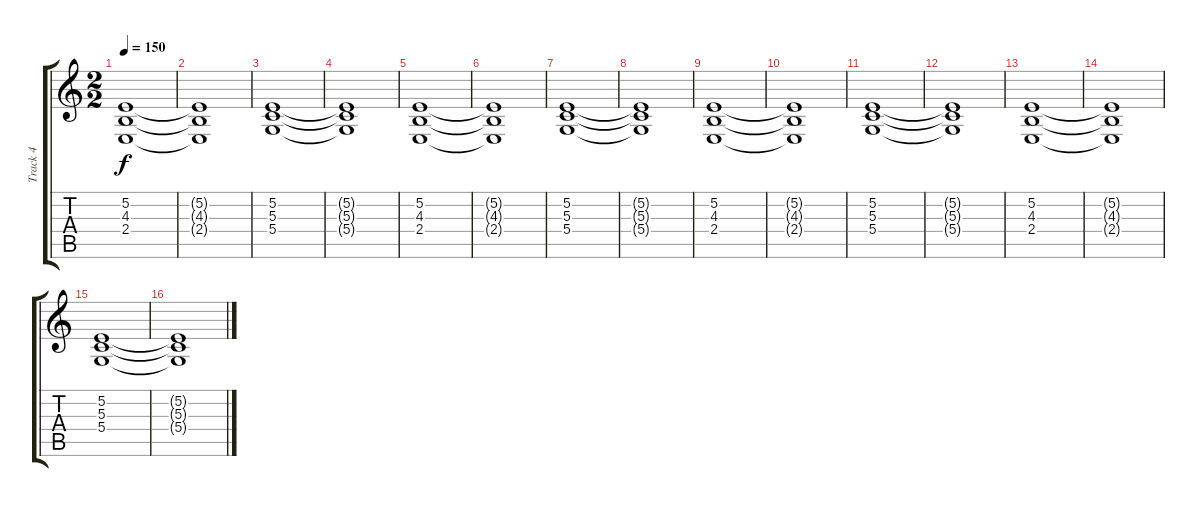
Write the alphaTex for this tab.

\track ("Track 4" "Track 4") {instrument lead6voice}
\staff {score tabs}
\tuning (E4 B3 G3 D3 A2 E2) {hide}
\ts (2 2)
\tempo 150
\clef g2
\ks c
(5.2 4.3 2.4).1{dy f} |
(5.2{t} 4.3{t} 2.4{t}).1 |
(5.2 5.3 5.4).1 |
(5.2{t} 5.3{t} 5.4{t}).1 |
(5.2 4.3 2.4).1 |
(5.2{t} 4.3{t} 2.4{t}).1 |
(5.2 5.3 5.4).1 |
(5.2{t} 5.3{t} 5.4{t}).1 |
(5.2 4.3 2.4).1 |
(5.2{t} 4.3{t} 2.4{t}).1 |
(5.2 5.3 5.4).1 |
(5.2{t} 5.3{t} 5.4{t}).1 |
(5.2 4.3 2.4).1 |
(5.2{t} 4.3{t} 2.4{t}).1 |
(5.2 5.3 5.4).1 |
(5.2{t} 5.3{t} 5.4{t}).1
